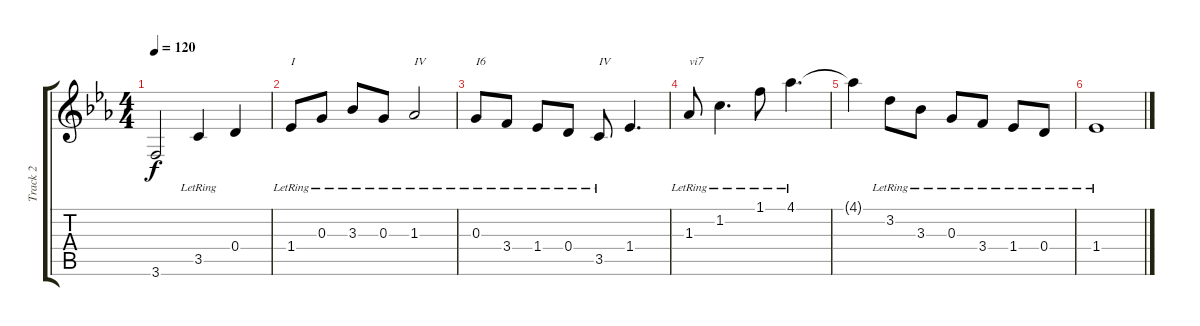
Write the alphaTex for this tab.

\track ("Track 2" "Track 2") {instrument acousticguitarnylon}
\staff {score tabs}
\tuning (E4 B3 G3 D3 A2 D2) {hide}
\ts (4 4)
\tempo 120
\clef g2
\ks eb
3.6.2{dy f} 3.5{lr}.4 0.4.4 |
1.4{lr}.8{txt "I"} 0.3{lr}.8 3.3{lr}.8 0.3{lr}.8 1.3{lr}.2{txt "IV"} |
0.3{lr}.8{txt "I6"} 3.4{lr}.8 1.4{lr}.8 0.4{lr}.8 3.5{lr}.8{txt "IV"} 1.4.4{d} |
1.3{lr}.8{txt "vi7"} 1.2{lr}.4{d} 1.1{lr}.8 4.1{lr}.4{d} |
4.1{t}.4 3.2{lr}.8 3.3{lr}.8 0.3{lr}.8 3.4{lr}.8 1.4{lr}.8 0.4{lr}.8 |
1.4{lr}.1
